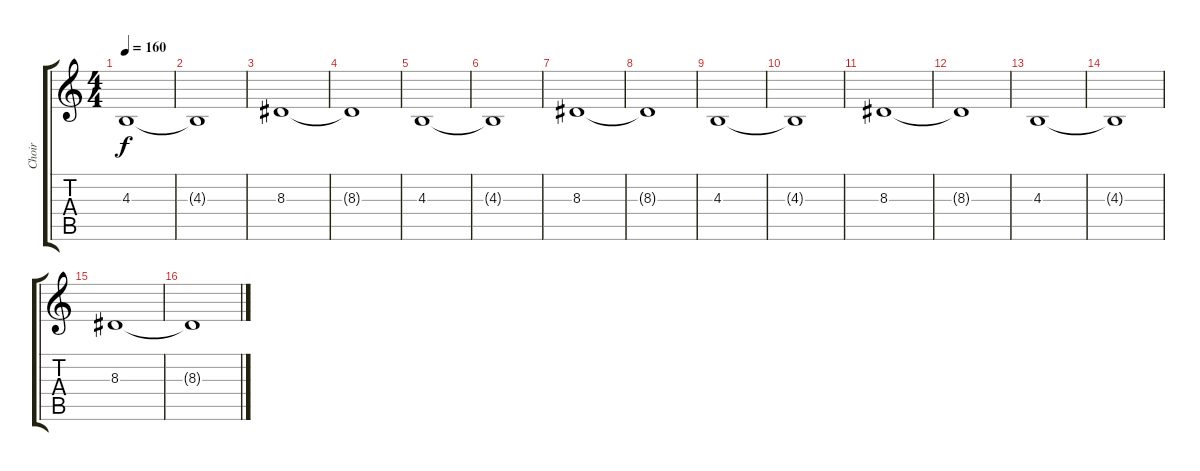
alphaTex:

\track ("Choir" "Choir") {instrument pad4choir}
\staff {score tabs}
\tuning (E4 B3 G3 D3 A2 E2) {hide}
\ts (4 4)
\tempo 160
\clef g2
\ks c
4.3.1{dy f} |
4.3{t}.1 |
8.3.1 |
8.3{t}.1 |
4.3.1 |
4.3{t}.1 |
8.3.1 |
8.3{t}.1 |
4.3.1 |
4.3{t}.1 |
8.3.1 |
8.3{t}.1 |
4.3.1 |
4.3{t}.1 |
8.3.1 |
8.3{t}.1
